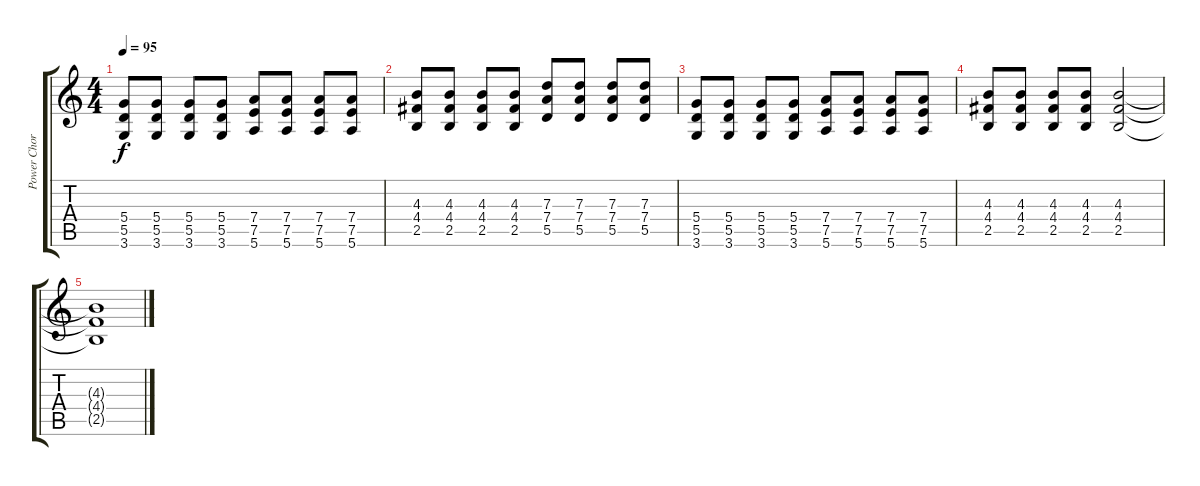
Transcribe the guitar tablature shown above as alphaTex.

\track ("Power Chords" "Power Chor") {instrument distortionguitar}
\staff {score tabs}
\tuning (E4 B3 G3 D3 A2 E2) {hide}
\ts (4 4)
\tempo 95
\clef g2
\ks c
(5.4 5.5 3.6).8{dy f} (5.4 5.5 3.6).8 (5.4 5.5 3.6).8 (5.4 5.5 3.6).8 (7.4 7.5 5.6).8 (7.4 7.5 5.6).8 (7.4 7.5 5.6).8 (7.4 7.5 5.6).8 |
(4.3 4.4 2.5).8 (4.3 4.4 2.5).8 (4.3 4.4 2.5).8 (4.3 4.4 2.5).8 (7.3 7.4 5.5).8 (7.3 7.4 5.5).8 (7.3 7.4 5.5).8 (7.3 7.4 5.5).8 |
(5.4 5.5 3.6).8 (5.4 5.5 3.6).8 (5.4 5.5 3.6).8 (5.4 5.5 3.6).8 (7.4 7.5 5.6).8 (7.4 7.5 5.6).8 (7.4 7.5 5.6).8 (7.4 7.5 5.6).8 |
(4.3 4.4 2.5).8 (4.3 4.4 2.5).8 (4.3 4.4 2.5).8 (4.3 4.4 2.5).8 (4.3 4.4 2.5).2 |
(4.3{t} 4.4{t} 2.5{t}).1
